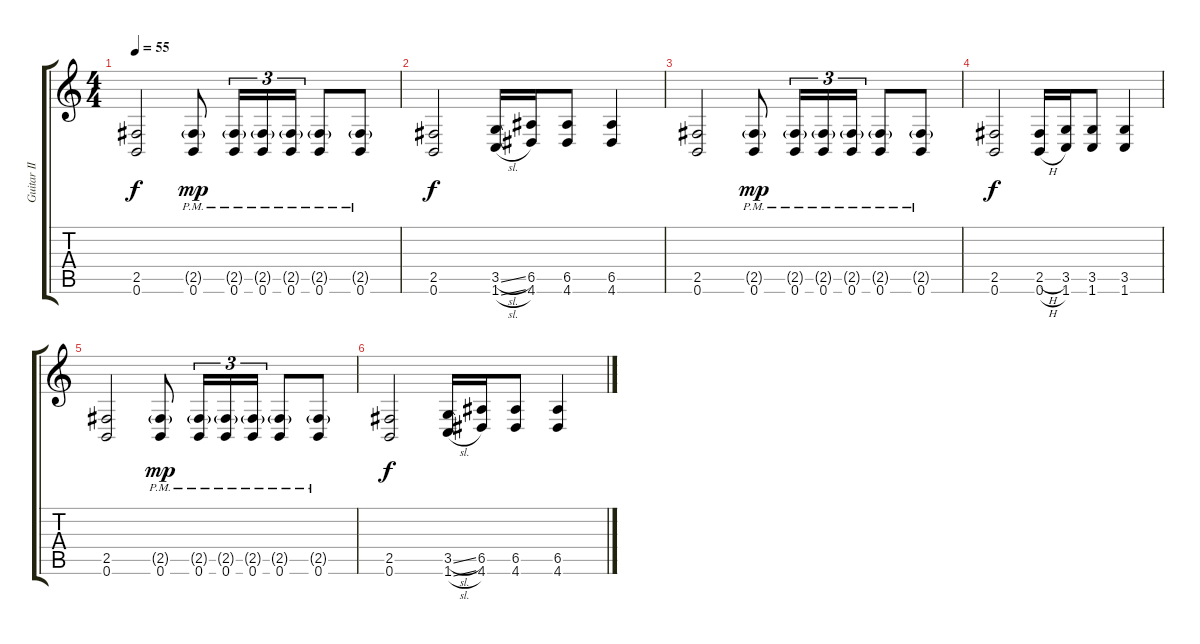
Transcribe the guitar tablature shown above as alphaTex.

\track ("Guitar II" "Guitar II") {instrument distortionguitar}
\staff {score tabs}
\tuning (B3 Gb3 D3 A2 E2 B1) {hide}
\ts (4 4)
\tempo 55
\clef g2
\ks c
(2.5 0.6).2{dy f} (2.5{g pm} 0.6{pm}).8{dy mp} (2.5{g pm} 0.6{pm}).16{tu (3 2)} (2.5{g pm} 0.6{pm}).16{tu (3 2)} (2.5{g pm} 0.6{pm}).16{tu (3 2)} (2.5{g pm} 0.6{pm}).8 (2.5{g pm} 0.6{pm}).8 |
(2.5 0.6).2{dy f} (3.5{sl} 1.6{sl}).16 (6.5 4.6).16 (6.5 4.6).8 (6.5 4.6).4 |
(2.5 0.6).2{volume 0} (2.5{g pm} 0.6{pm}).8{dy mp} (2.5{g pm} 0.6{pm}).16{tu (3 2)} (2.5{g pm} 0.6{pm}).16{tu (3 2)} (2.5{g pm} 0.6{pm}).16{tu (3 2)} (2.5{g pm} 0.6{pm}).8 (2.5{g pm} 0.6{pm}).8 |
(2.5 0.6).2{dy f} (2.5{h} 0.6{h}).16 (3.5 1.6).16 (3.5 1.6).8 (3.5 1.6).4 |
(2.5 0.6).2 (2.5{g pm} 0.6{pm}).8{dy mp} (2.5{g pm} 0.6{pm}).16{tu (3 2)} (2.5{g pm} 0.6{pm}).16{tu (3 2)} (2.5{g pm} 0.6{pm}).16{tu (3 2)} (2.5{g pm} 0.6{pm}).8 (2.5{g pm} 0.6{pm}).8 |
(2.5 0.6).2{dy f} (3.5{sl} 1.6{sl}).16 (6.5 4.6).16 (6.5 4.6).8 (6.5 4.6).4
